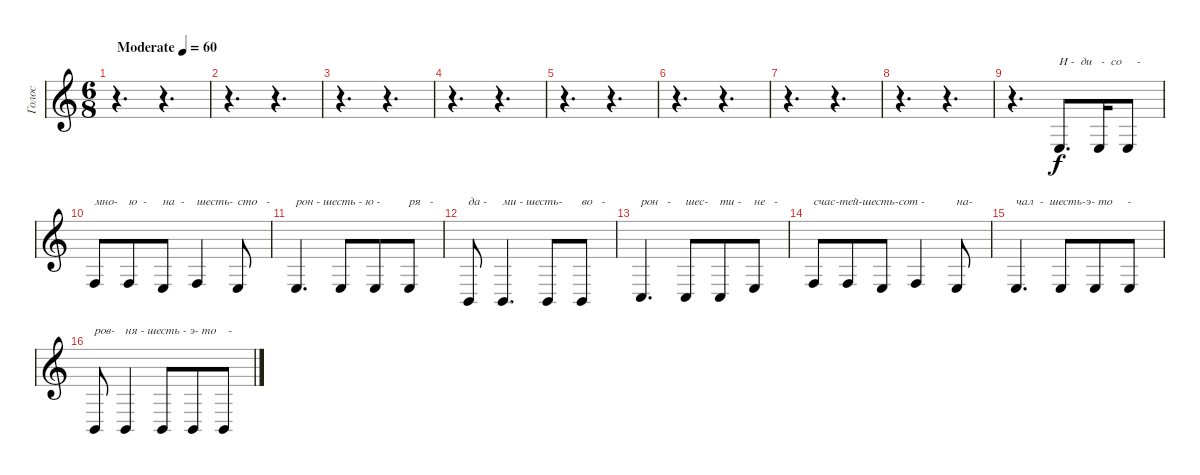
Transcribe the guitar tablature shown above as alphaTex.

\track ("Голос" "Голос") {instrument viola}
\staff {score}
\tuning (E4 B3 G3 D3 A2 E2) {hide}
\ts (6 8)
\tempo (60 "Moderate")
\clef g2
\ks c
r.4{d dy f instrument viola} r.4{d} |
r.4{d} r.4{d} |
r.4{d} r.4{d} |
r.4{d} r.4{d} |
r.4{d} r.4{d} |
r.4{d} r.4{d} |
r.4{d} r.4{d} |
r.4{d} r.4{d} |
r.4{d} 2.4.8{d txt "И -  ди   -  со     -" beam Up} 2.4.16{beam Up} 2.4.8 |
3.4.8{txt "мно-"} 3.4.8{txt "ю  -"} 2.4.8{txt "на  -"} 3.4.4{txt "шесть-"} 2.4.8{txt "сто   -"} |
2.4.4{d txt "рон - шесть - ю -"} 7.5.8 2.4.8 2.4.8{txt "ря   -"} |
2.5.8{txt "да -"} 2.5.4{d txt "ми - шесть-"} 2.5.8 2.5.8{txt "во   -"} |
3.5.4{d txt "рон   -"} 3.5.8{txt "шес-"} 3.5.8{txt "ти -"} 2.4.8{txt "не   -"} |
3.4.8{txt "счас-тей-шесть-сот -"} 3.4.8 2.4.8 3.4.4 2.4.8{txt "на-"} |
2.4.4{d txt "чал  -  шесть-э- то     -"} 2.4.8 2.4.8 2.4.8 |
2.5.8{txt "ров-"} 2.5.4{txt "ня - шесть - э- то    -"} 2.5.8 2.5.8 2.5.8
